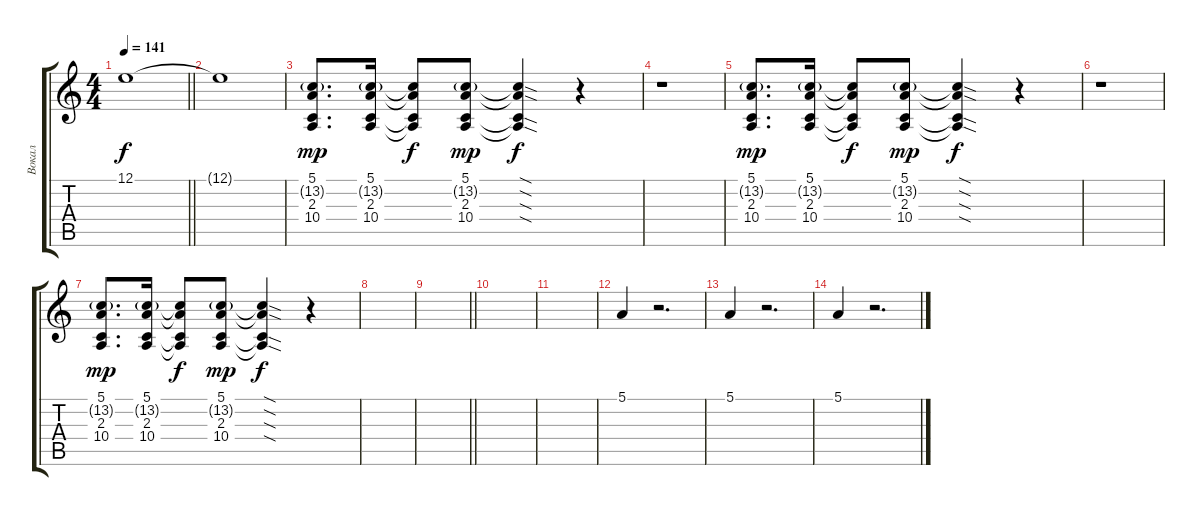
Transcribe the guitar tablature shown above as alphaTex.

\track ("Вокал" "Вокал") {instrument drawbarorgan}
\staff {score tabs}
\tuning (E4 B3 G3 D3 A2 E2) {hide}
\ts (4 4)
\tempo 141
\clef g2
\barLineRight lightlight
\ks c
12.1{t}.1{dy f} |
12.1{t}.1 |
(5.1 13.2{g} 2.3 10.4).8{d dy mp} (5.1 13.2{g} 2.3 10.4).16 (5.1{t} 13.2{t} 2.3{t} 10.4{t}).8{dy f} (5.1 13.2{g} 2.3 10.4).8{dy mp} (5.1{sod t} 13.2{sod t} 2.3{sod t} 10.4{sod t}).4{dy f} r.4 |
r.1 |
(5.1 13.2{g} 2.3 10.4).8{d dy mp} (5.1 13.2{g} 2.3 10.4).16 (5.1{t} 13.2{t} 2.3{t} 10.4{t}).8{dy f} (5.1 13.2{g} 2.3 10.4).8{dy mp} (5.1{sod t} 13.2{sod t} 2.3{sod t} 10.4{sod t}).4{dy f} r.4 |
r.1 |
(5.1 13.2{g} 2.3 10.4).8{d dy mp} (5.1 13.2{g} 2.3 10.4).16 (5.1{t} 13.2{t} 2.3{t} 10.4{t}).8{dy f} (5.1 13.2{g} 2.3 10.4).8{dy mp} (5.1{sod t} 13.2{sod t} 2.3{sod t} 10.4{sod t}).4{dy f} r.4 |
|
\barLineRight lightlight
|
|
|
5.1.4 r.2{d} |
5.1.4 r.2{d} |
5.1.4 r.2{d}
